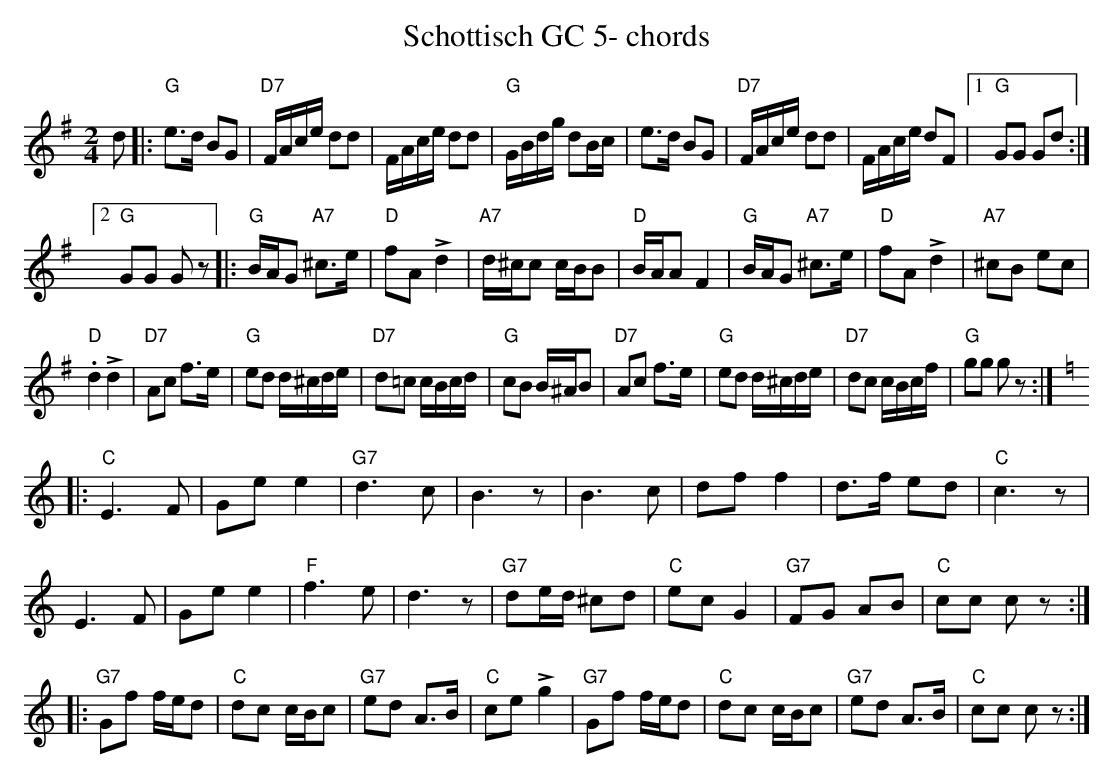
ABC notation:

X:1
T:Schottisch GC 5- chords
M:2/4
L:1/16
K:Gmaj%%MIDI gchordon
d2|: "G"e3d B2G2 | "D7"FAce d2d2 | FAce d2d2 | "G"GBdg d2Bc | e3d B2G2 | "D7"FAce d2d2 | FAce d2F2 |1 "G"G2G2 G2d2 :|2
"G"G2G2 G2z2 |: "G"BAG2 "A7"^c3e | "D"f2A2 !>!d4 | "A7"d^cc2 cBB2 | "D"BAA2F4 | "G"BAG2 "A7"^c3e | "D"f2A2 !>!d4 | "A7"^c2B2 e2c2 |
"D".d4!>!d4 | "D7"A2c2 f3e | "G"e2d2 d^cde | "D7"d2=c2 cBcd | "G"c2B2 B^AB2 | "D7"A2c2 f3e | "G"e2d2 d^cde | "D7"d2c2 cBcf | "G"g2g2 g2z2 :| [K:Cmaj] [L:1/8]
|: "C"E3F | Ge e2 | "G7"d3c | B3z | B3c | df f2 | d>f ed | "C"c3z |
E3F | Ge e2 | "F"f3e | d3z | "G7"de/2d/2 ^cd | "C"ec G2 | "G7"FG AB | "C"cc cz ::
"G7"Gf f/2e/2d | "C"dc c/2B/2c | "G7"ed A>B | "C"ce !>!g2 | "G7"Gf f/2e/2d | "C"dc c/2B/2c | "G7"ed A>B | "C"cc cz :|
